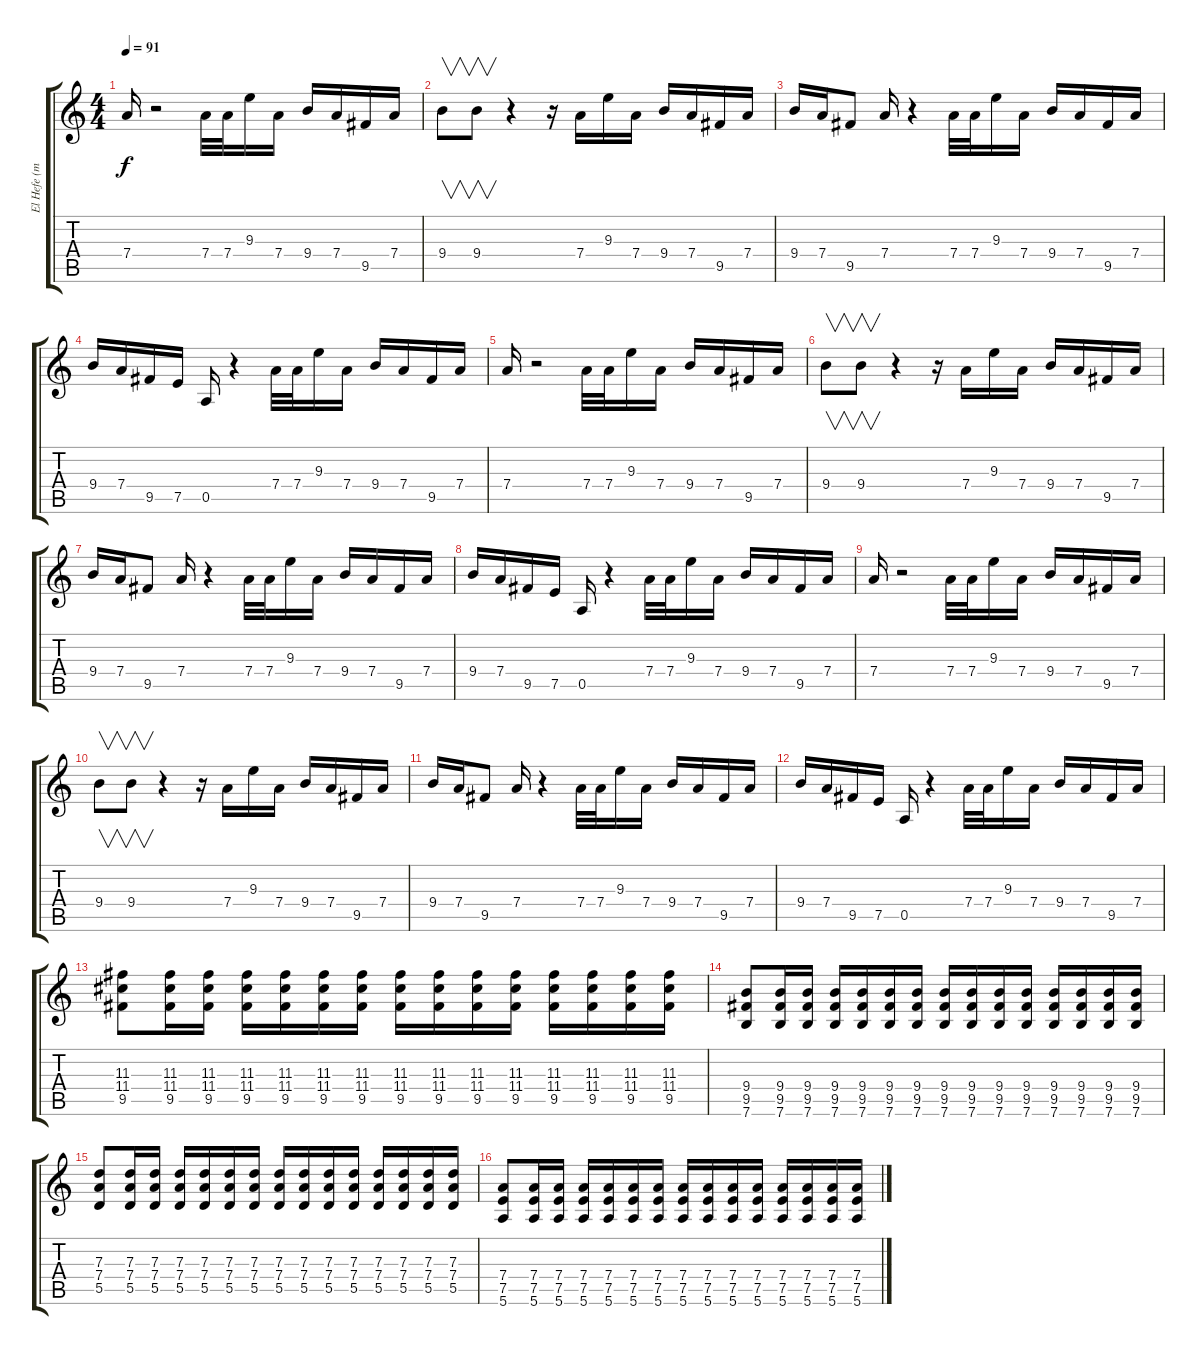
\track ("El Hefe (mexican talent)" "El Hefe (m") {instrument acousticguitarsteel}
\staff {score tabs}
\tuning (E4 B3 G3 D3 A2 E2) {hide}
\ts (4 4)
\tempo 91
\clef g2
\ks c
7.4.16{dy f} r.2 7.4.32 7.4.32 9.3.16 7.4.16 9.4.16 7.4.16 9.5.16 7.4.16 |
9.4.8{v} 9.4.8{v} r.4 r.16 7.4.16 9.3.16 7.4.16 9.4.16 7.4.16 9.5.16 7.4.16 |
9.4.16 7.4.16 9.5.8 7.4.16 r.4 7.4.32 7.4.32 9.3.16 7.4.16 9.4.16 7.4.16 9.5.16 7.4.16 |
9.4.16 7.4.16 9.5.16 7.5.16 0.5.16 r.4 7.4.32 7.4.32 9.3.16 7.4.16 9.4.16 7.4.16 9.5.16 7.4.16 |
7.4.16 r.2 7.4.32 7.4.32 9.3.16 7.4.16 9.4.16 7.4.16 9.5.16 7.4.16 |
9.4.8{v} 9.4.8{v} r.4 r.16 7.4.16 9.3.16 7.4.16 9.4.16 7.4.16 9.5.16 7.4.16 |
9.4.16 7.4.16 9.5.8 7.4.16 r.4 7.4.32 7.4.32 9.3.16 7.4.16 9.4.16 7.4.16 9.5.16 7.4.16 |
9.4.16 7.4.16 9.5.16 7.5.16 0.5.16 r.4 7.4.32 7.4.32 9.3.16 7.4.16 9.4.16 7.4.16 9.5.16 7.4.16 |
7.4.16 r.2 7.4.32 7.4.32 9.3.16 7.4.16 9.4.16 7.4.16 9.5.16 7.4.16 |
9.4.8{v} 9.4.8{v} r.4 r.16 7.4.16 9.3.16 7.4.16 9.4.16 7.4.16 9.5.16 7.4.16 |
9.4.16 7.4.16 9.5.8 7.4.16 r.4 7.4.32 7.4.32 9.3.16 7.4.16 9.4.16 7.4.16 9.5.16 7.4.16 |
9.4.16 7.4.16 9.5.16 7.5.16 0.5.16 r.4 7.4.32 7.4.32 9.3.16 7.4.16 9.4.16 7.4.16 9.5.16 7.4.16 |
(11.3 11.4 9.5).8{volume 10} (11.3 11.4 9.5).16 (11.3 11.4 9.5).16 (11.3 11.4 9.5).16 (11.3 11.4 9.5).16 (11.3 11.4 9.5).16 (11.3 11.4 9.5).16 (11.3 11.4 9.5).16 (11.3 11.4 9.5).16 (11.3 11.4 9.5).16 (11.3 11.4 9.5).16 (11.3 11.4 9.5).16 (11.3 11.4 9.5).16 (11.3 11.4 9.5).16 (11.3 11.4 9.5).16 |
(9.4 9.5 7.6).8 (9.4 9.5 7.6).16 (9.4 9.5 7.6).16 (9.4 9.5 7.6).16 (9.4 9.5 7.6).16 (9.4 9.5 7.6).16 (9.4 9.5 7.6).16 (9.4 9.5 7.6).16 (9.4 9.5 7.6).16 (9.4 9.5 7.6).16 (9.4 9.5 7.6).16 (9.4 9.5 7.6).16 (9.4 9.5 7.6).16 (9.4 9.5 7.6).16 (9.4 9.5 7.6).16 |
(7.3 7.4 5.5).8 (7.3 7.4 5.5).16 (7.3 7.4 5.5).16 (7.3 7.4 5.5).16 (7.3 7.4 5.5).16 (7.3 7.4 5.5).16 (7.3 7.4 5.5).16 (7.3 7.4 5.5).16 (7.3 7.4 5.5).16 (7.3 7.4 5.5).16 (7.3 7.4 5.5).16 (7.3 7.4 5.5).16 (7.3 7.4 5.5).16 (7.3 7.4 5.5).16 (7.3 7.4 5.5).16 |
(7.4 7.5 5.6).8 (7.4 7.5 5.6).16 (7.4 7.5 5.6).16 (7.4 7.5 5.6).16 (7.4 7.5 5.6).16 (7.4 7.5 5.6).16 (7.4 7.5 5.6).16 (7.4 7.5 5.6).16 (7.4 7.5 5.6).16 (7.4 7.5 5.6).16 (7.4 7.5 5.6).16 (7.4 7.5 5.6).16 (7.4 7.5 5.6).16 (7.4 7.5 5.6).16 (7.4 7.5 5.6).16
